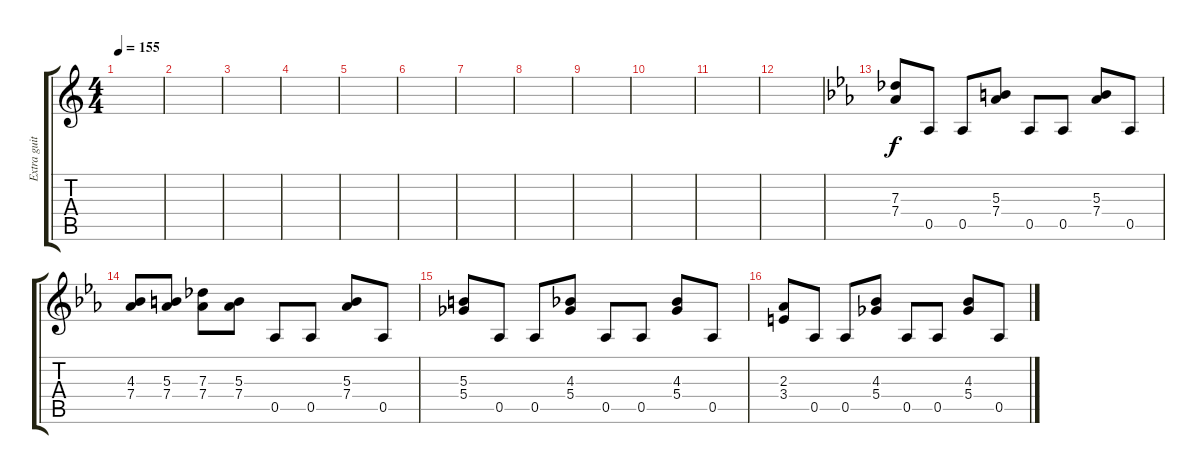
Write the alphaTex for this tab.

\track ("Extra guitar/Cordle solo" "Extra guit") {instrument overdrivenguitar}
\staff {score tabs}
\tuning (Eb4 Bb3 Gb3 Db3 Ab2 Eb2) {hide}
\ts (4 4)
\tempo 155
\clef g2
\ks c
|
|
|
|
|
|
|
|
|
|
|
|
\ks cminor
(7.3 7.4).8 0.5.8 0.5.8 (5.3 7.4).8 0.5.8 0.5.8 (5.3 7.4).8 0.5.8 |
(4.3 7.4).8 (5.3 7.4).8 (7.3 7.4).8 (5.3 7.4).8 0.5.8 0.5.8 (5.3 7.4).8 0.5.8 |
(5.3 5.4).8 0.5.8 0.5.8 (4.3 5.4).8 0.5.8 0.5.8 (4.3 5.4).8 0.5.8 |
(2.3 3.4).8 0.5.8 0.5.8 (4.3 5.4).8 0.5.8 0.5.8 (4.3 5.4).8 0.5.8
